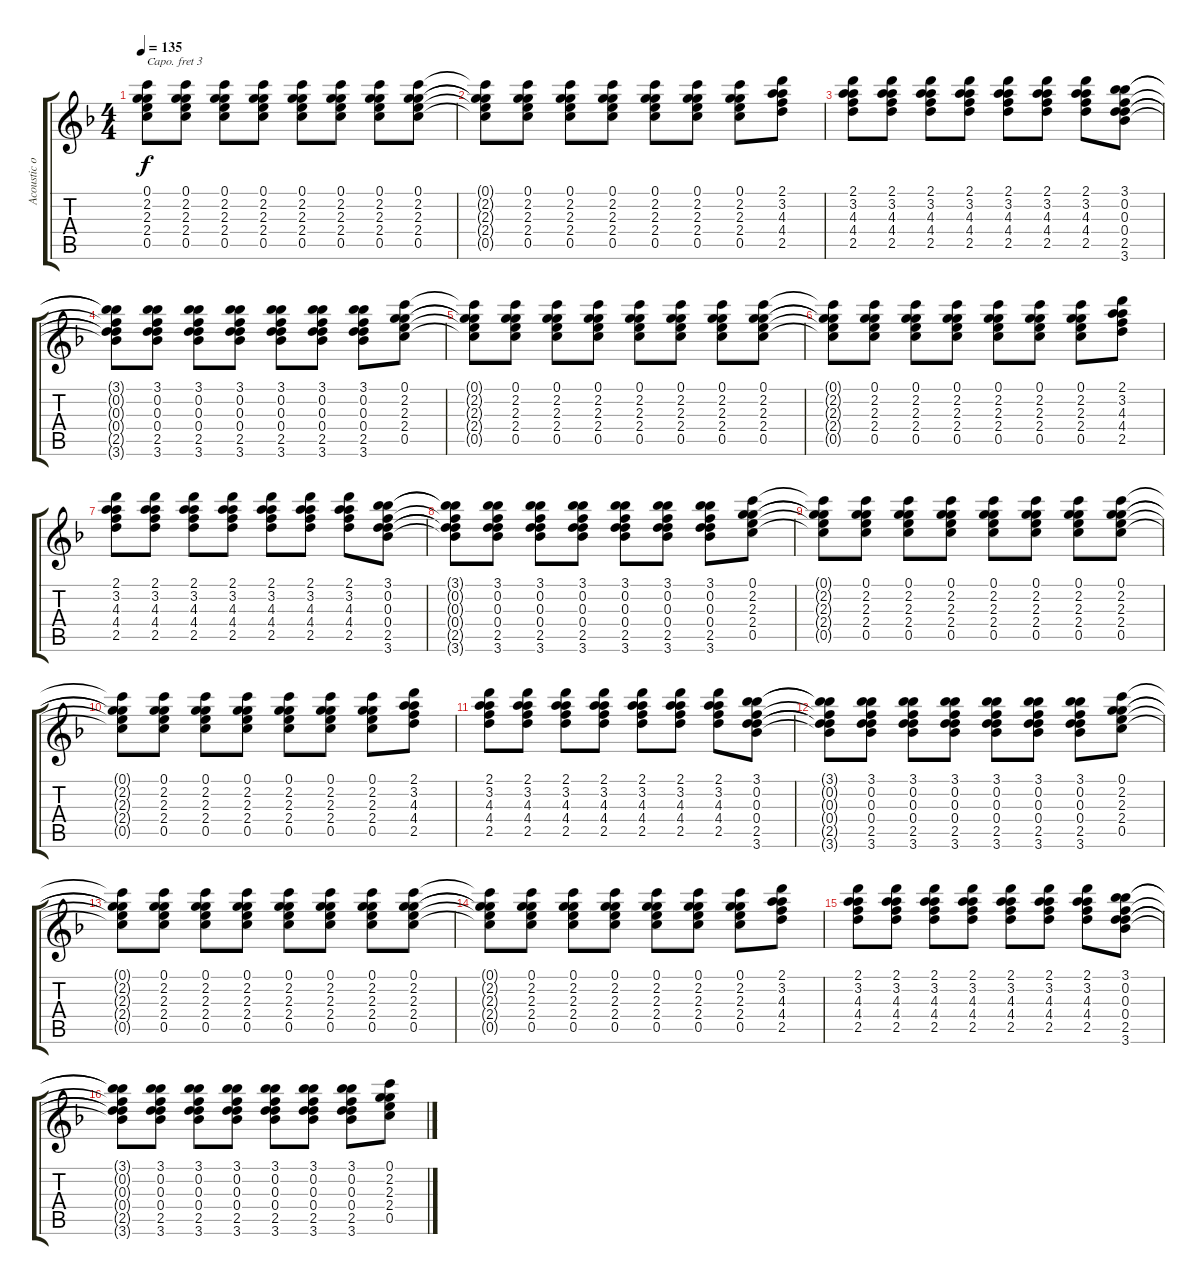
\track ("Acoustic overdub" "Acoustic o") {instrument acousticguitarsteel}
\staff {score tabs}
\capo 3
\tuning (E4 B3 G4 D4 A3 E3) {hide}
\ts (4 4)
\tempo 135
\clef g2
\ks f
(0.1{t} 2.2{t} 2.3{t} 2.4{t} 0.5{t}).8{dy f} (0.1 2.2 2.3 2.4 0.5).8 (0.1 2.2 2.3 2.4 0.5).8 (0.1 2.2 2.3 2.4 0.5).8 (0.1 2.2 2.3 2.4 0.5).8 (0.1 2.2 2.3 2.4 0.5).8 (0.1 2.2 2.3 2.4 0.5).8 (0.1 2.2 2.3 2.4 0.5).8 |
(0.1{t} 2.2{t} 2.3{t} 2.4{t} 0.5{t}).8 (0.1 2.2 2.3 2.4 0.5).8 (0.1 2.2 2.3 2.4 0.5).8 (0.1 2.2 2.3 2.4 0.5).8 (0.1 2.2 2.3 2.4 0.5).8 (0.1 2.2 2.3 2.4 0.5).8 (0.1 2.2 2.3 2.4 0.5).8 (2.1 3.2 4.3 4.4 2.5).8 |
(2.1 3.2 4.3 4.4 2.5).8 (2.1 3.2 4.3 4.4 2.5).8 (2.1 3.2 4.3 4.4 2.5).8 (2.1 3.2 4.3 4.4 2.5).8 (2.1 3.2 4.3 4.4 2.5).8 (2.1 3.2 4.3 4.4 2.5).8 (2.1 3.2 4.3 4.4 2.5).8 (3.1 0.2 0.3 0.4 2.5 3.6).8 |
(3.1{t} 0.2{t} 0.3{t} 0.4{t} 2.5{t} 3.6{t}).8 (3.1 0.2 0.3 0.4 2.5 3.6).8 (3.1 0.2 0.3 0.4 2.5 3.6).8 (3.1 0.2 0.3 0.4 2.5 3.6).8 (3.1 0.2 0.3 0.4 2.5 3.6).8 (3.1 0.2 0.3 0.4 2.5 3.6).8 (3.1 0.2 0.3 0.4 2.5 3.6).8 (0.1 2.2 2.3 2.4 0.5).8 |
(0.1{t} 2.2{t} 2.3{t} 2.4{t} 0.5{t}).8 (0.1 2.2 2.3 2.4 0.5).8 (0.1 2.2 2.3 2.4 0.5).8 (0.1 2.2 2.3 2.4 0.5).8 (0.1 2.2 2.3 2.4 0.5).8 (0.1 2.2 2.3 2.4 0.5).8 (0.1 2.2 2.3 2.4 0.5).8 (0.1 2.2 2.3 2.4 0.5).8 |
(0.1{t} 2.2{t} 2.3{t} 2.4{t} 0.5{t}).8 (0.1 2.2 2.3 2.4 0.5).8 (0.1 2.2 2.3 2.4 0.5).8 (0.1 2.2 2.3 2.4 0.5).8 (0.1 2.2 2.3 2.4 0.5).8 (0.1 2.2 2.3 2.4 0.5).8 (0.1 2.2 2.3 2.4 0.5).8 (2.1 3.2 4.3 4.4 2.5).8 |
(2.1 3.2 4.3 4.4 2.5).8 (2.1 3.2 4.3 4.4 2.5).8 (2.1 3.2 4.3 4.4 2.5).8 (2.1 3.2 4.3 4.4 2.5).8 (2.1 3.2 4.3 4.4 2.5).8 (2.1 3.2 4.3 4.4 2.5).8 (2.1 3.2 4.3 4.4 2.5).8 (3.1 0.2 0.3 0.4 2.5 3.6).8 |
(3.1{t} 0.2{t} 0.3{t} 0.4{t} 2.5{t} 3.6{t}).8 (3.1 0.2 0.3 0.4 2.5 3.6).8 (3.1 0.2 0.3 0.4 2.5 3.6).8 (3.1 0.2 0.3 0.4 2.5 3.6).8 (3.1 0.2 0.3 0.4 2.5 3.6).8 (3.1 0.2 0.3 0.4 2.5 3.6).8 (3.1 0.2 0.3 0.4 2.5 3.6).8 (0.1 2.2 2.3 2.4 0.5).8 |
(0.1{t} 2.2{t} 2.3{t} 2.4{t} 0.5{t}).8 (0.1 2.2 2.3 2.4 0.5).8 (0.1 2.2 2.3 2.4 0.5).8 (0.1 2.2 2.3 2.4 0.5).8 (0.1 2.2 2.3 2.4 0.5).8 (0.1 2.2 2.3 2.4 0.5).8 (0.1 2.2 2.3 2.4 0.5).8 (0.1 2.2 2.3 2.4 0.5).8 |
(0.1{t} 2.2{t} 2.3{t} 2.4{t} 0.5{t}).8 (0.1 2.2 2.3 2.4 0.5).8 (0.1 2.2 2.3 2.4 0.5).8 (0.1 2.2 2.3 2.4 0.5).8 (0.1 2.2 2.3 2.4 0.5).8 (0.1 2.2 2.3 2.4 0.5).8 (0.1 2.2 2.3 2.4 0.5).8 (2.1 3.2 4.3 4.4 2.5).8 |
(2.1 3.2 4.3 4.4 2.5).8 (2.1 3.2 4.3 4.4 2.5).8 (2.1 3.2 4.3 4.4 2.5).8 (2.1 3.2 4.3 4.4 2.5).8 (2.1 3.2 4.3 4.4 2.5).8 (2.1 3.2 4.3 4.4 2.5).8 (2.1 3.2 4.3 4.4 2.5).8 (3.1 0.2 0.3 0.4 2.5 3.6).8 |
(3.1{t} 0.2{t} 0.3{t} 0.4{t} 2.5{t} 3.6{t}).8 (3.1 0.2 0.3 0.4 2.5 3.6).8 (3.1 0.2 0.3 0.4 2.5 3.6).8 (3.1 0.2 0.3 0.4 2.5 3.6).8 (3.1 0.2 0.3 0.4 2.5 3.6).8 (3.1 0.2 0.3 0.4 2.5 3.6).8 (3.1 0.2 0.3 0.4 2.5 3.6).8 (0.1 2.2 2.3 2.4 0.5).8 |
(0.1{t} 2.2{t} 2.3{t} 2.4{t} 0.5{t}).8 (0.1 2.2 2.3 2.4 0.5).8 (0.1 2.2 2.3 2.4 0.5).8 (0.1 2.2 2.3 2.4 0.5).8 (0.1 2.2 2.3 2.4 0.5).8 (0.1 2.2 2.3 2.4 0.5).8 (0.1 2.2 2.3 2.4 0.5).8 (0.1 2.2 2.3 2.4 0.5).8 |
(0.1{t} 2.2{t} 2.3{t} 2.4{t} 0.5{t}).8 (0.1 2.2 2.3 2.4 0.5).8 (0.1 2.2 2.3 2.4 0.5).8 (0.1 2.2 2.3 2.4 0.5).8 (0.1 2.2 2.3 2.4 0.5).8 (0.1 2.2 2.3 2.4 0.5).8 (0.1 2.2 2.3 2.4 0.5).8 (2.1 3.2 4.3 4.4 2.5).8 |
(2.1 3.2 4.3 4.4 2.5).8 (2.1 3.2 4.3 4.4 2.5).8 (2.1 3.2 4.3 4.4 2.5).8 (2.1 3.2 4.3 4.4 2.5).8 (2.1 3.2 4.3 4.4 2.5).8 (2.1 3.2 4.3 4.4 2.5).8 (2.1 3.2 4.3 4.4 2.5).8 (3.1 0.2 0.3 0.4 2.5 3.6).8 |
(3.1{t} 0.2{t} 0.3{t} 0.4{t} 2.5{t} 3.6{t}).8 (3.1 0.2 0.3 0.4 2.5 3.6).8 (3.1 0.2 0.3 0.4 2.5 3.6).8 (3.1 0.2 0.3 0.4 2.5 3.6).8 (3.1 0.2 0.3 0.4 2.5 3.6).8 (3.1 0.2 0.3 0.4 2.5 3.6).8 (3.1 0.2 0.3 0.4 2.5 3.6).8 (0.1 2.2 2.3 2.4 0.5).8
